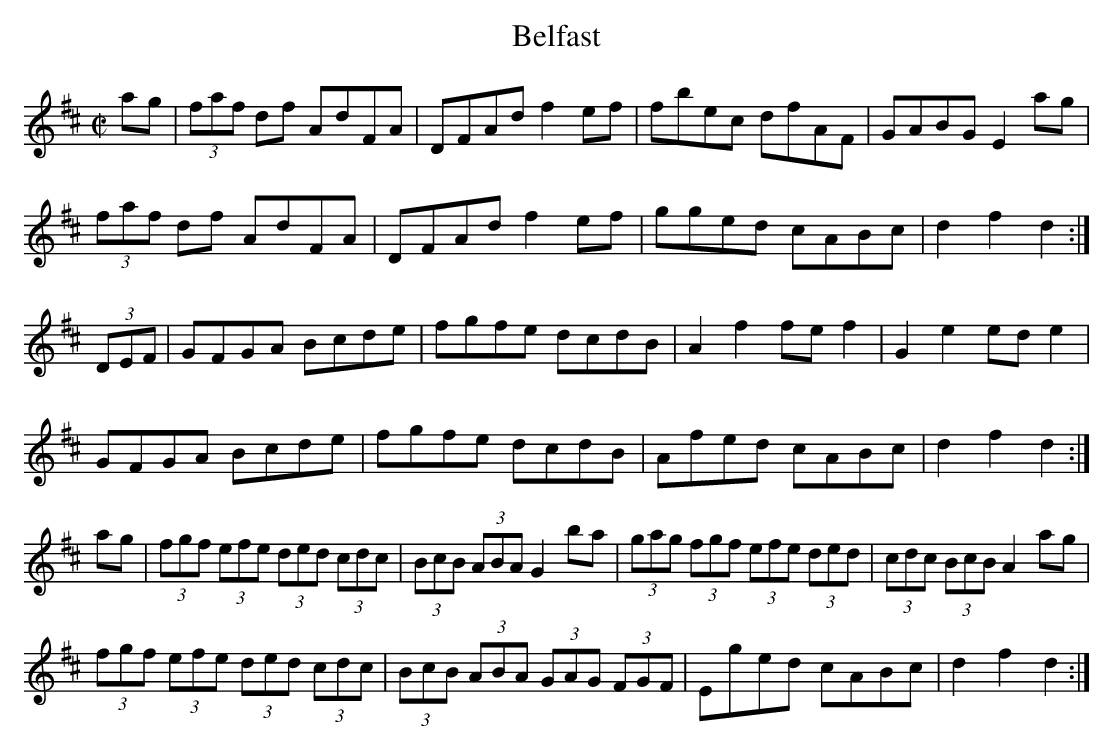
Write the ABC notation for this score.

X:1
T:Belfast
M:C|
L:1/8
K:D Major
ag|(3faf df AdFA|DFAd f2ef|fbec dfAF|GABG E2ag|!
(3faf df AdFA|DFAd f2ef|gged cABc|d2f2 d2:|!
(3DEF|GFGA Bcde|fgfe dcdB|A2f2 fef2|G2e2 ede2|!
GFGA Bcde|fgfe dcdB|Afed cABc|d2f2 d2:|!
ag|(3fgf (3efe (3ded (3cdc|(3BcB (3ABA G2ba|(3gag (3fgf (3efe (3ded|(3cdc (3BcB A2ag|!
(3fgf (3efe (3ded (3cdc|(3BcB (3ABA (3GAG (3FGF|Eged cABc|d2f2 d2:|!
